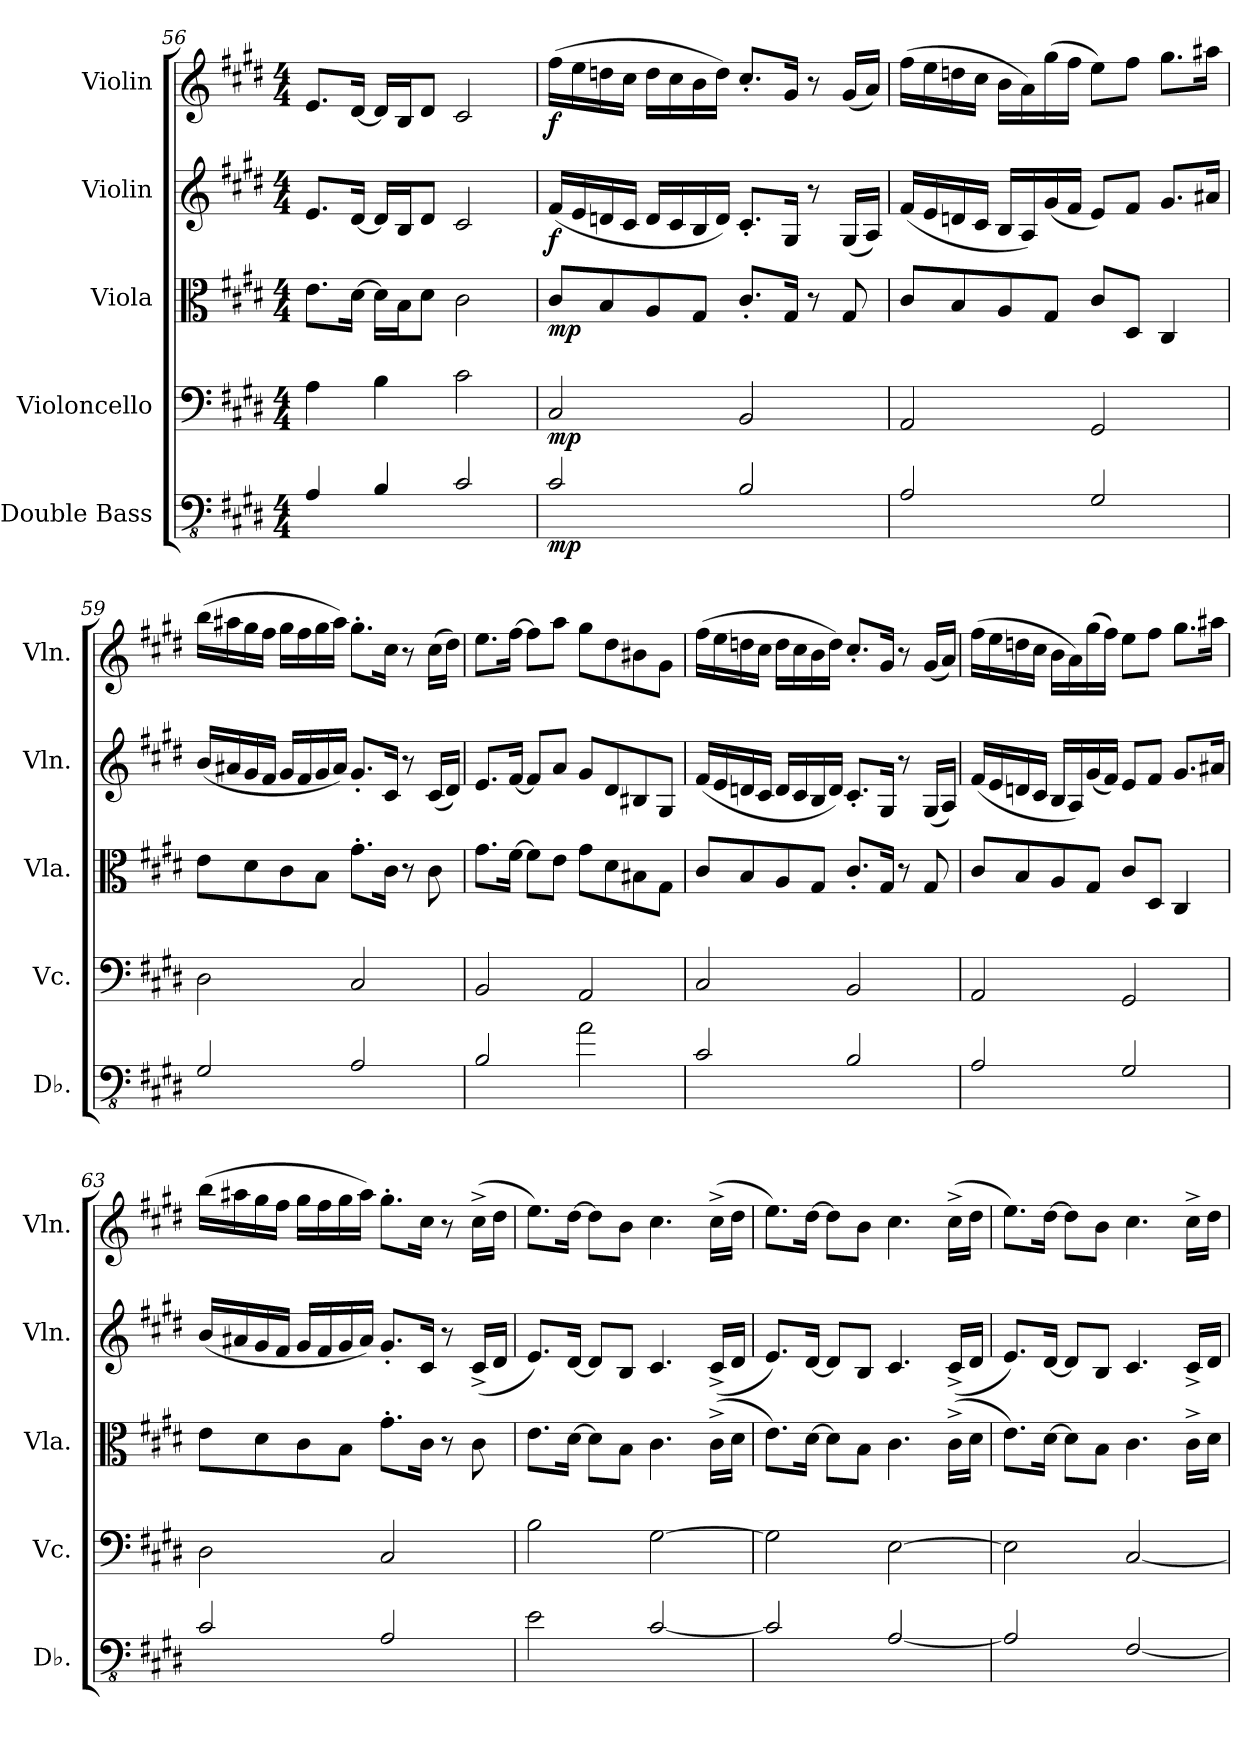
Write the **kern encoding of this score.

**kern	**dynam	**kern	**dynam	**kern	**dynam	**kern	**dynam	**kern	**dynam
*part5	*part5	*part4	*part4	*part3	*part3	*part2	*part2	*part1	*part1
*staff5	*staff5	*staff4	*staff4	*staff3	*staff3	*staff2	*staff2	*staff1	*staff1
*I"Double Bass	*	*I"Violoncello	*	*I"Viola	*	*I"Violin	*	*I"Violin	*
*I'Db.	*	*I'Vc.	*	*I'Vla.	*	*I'Vln.	*	*I'Vln.	*
!!LO:LB:g=z
*clefFv4	*	*clefF4	*	*clefC3	*	*clefG2	*	*clefG2	*
*ITrd7c12	*	*	*	*	*	*	*	*	*
*k[f#c#g#d#]	*	*k[f#c#g#d#]	*	*k[f#c#g#d#]	*	*k[f#c#g#d#]	*	*k[f#c#g#d#]	*
*M4/4	*	*M4/4	*	*M4/4	*	*M4/4	*	*M4/4	*
=56	=56	=56	=56	=56	=56	=56	=56	=56	=56
4AAA/	.	4A\	.	8.e\L	.	8.e/L	.	8.e/L	.
.	.	.	.	[16d#\Jk	.	[16d#/Jk	.	[16d#/Jk	.
4BBB/	.	4B\	.	16d#\LL]	.	16d#/LL]	.	16d#/LL]	.
.	.	.	.	16B\J	.	16B/J	.	16B/J	.
.	.	.	.	8d#\J	.	8d#/J	.	8d#/J	.
2CC#/	.	2c#\	.	2c#\	.	2c#/	.	2c#/	.
=57	=57	=57	=57	=57	=57	=57	=57	=57	=57
!	!LO:DY:b	!	!LO:DY:b	!	!LO:DY:b	!	!LO:DY:b	!	!LO:DY:b
2CC#/	mp	2C#/	mp	8c#/L	mp	(16f#/LL	f	(16ff#\LL	f
.	.	.	.	.	.	16e/	.	16ee\	.
.	.	.	.	8B/	.	16dn/	.	16ddn\	.
.	.	.	.	.	.	16c#/JJ	.	16cc#\JJ	.
.	.	.	.	8A/	.	16d/LL	.	16dd\LL	.
.	.	.	.	.	.	16c#/	.	16cc#\	.
.	.	.	.	8G#/J	.	16B/	.	16b\	.
.	.	.	.	.	.	16d/JJ)	.	16dd\JJ)	.
2BBB/	.	2BB/	.	8.c#'/L	.	8.c#'/L	.	8.cc#'/L	.
.	.	.	.	16G#/Jk	.	16G#/Jk	.	16g#/Jk	.
.	.	.	.	8r	.	8r	.	8r	.
.	.	.	.	8G#/	.	(16G#/LL	.	(16g#/LL	.
.	.	.	.	.	.	16A/JJ)	.	16a/JJ)	.
=58	=58	=58	=58	=58	=58	=58	=58	=58	=58
2AAA/	.	2AA/	.	8c#/L	.	(16f#/LL	.	(16ff#\LL	.
.	.	.	.	.	.	16e/	.	16ee\	.
.	.	.	.	8B/	.	16dn/	.	16ddn\	.
.	.	.	.	.	.	16c#/JJ	.	16cc#\JJ	.
.	.	.	.	8A/	.	16B/LL	.	16b\LL	.
.	.	.	.	.	.	16A/)	.	16a\)	.
.	.	.	.	8G#/J	.	(16g#/	.	(16gg#\	.
.	.	.	.	.	.	16f#/JJ	.	16ff#\JJ	.
2GGG#/	.	2GG#/	.	8c#/L	.	8e/L)	.	8ee\L)	.
.	.	.	.	8D#/J	.	8f#/J	.	8ff#\J	.
.	.	.	.	4C#/	.	8.g#/L	.	8.gg#\L	.
.	.	.	.	.	.	16a#X/Jk	.	16aa#X\Jk	.
!!LO:PB:g=z
=59	=59	=59	=59	=59	=59	=59	=59	=59	=59
2GGG#/	.	2D#\	.	8e\L	.	(16b/LL	.	(16bb\LL	.
.	.	.	.	.	.	16a#X/	.	16aa#X\	.
.	.	.	.	8d#\	.	16g#/	.	16gg#\	.
.	.	.	.	.	.	16f#/JJ	.	16ff#\JJ	.
.	.	.	.	8c#\	.	16g#/LL	.	16gg#\LL	.
.	.	.	.	.	.	16f#/	.	16ff#\	.
.	.	.	.	8B\J	.	16g#/	.	16gg#\	.
.	.	.	.	.	.	16a#/JJ)	.	16aa#\JJ)	.
2AAA/	.	2C#/	.	8.g#'\L	.	8.g#'/L	.	8.gg#'\L	.
.	.	.	.	16c#\Jk	.	16c#/Jk	.	16cc#\Jk	.
.	.	.	.	8r	.	8r	.	8r	.
.	.	.	.	8c#\	.	(16c#/LL	.	(16cc#\LL	.
.	.	.	.	.	.	16d#/JJ)	.	16dd#\JJ)	.
=60	=60	=60	=60	=60	=60	=60	=60	=60	=60
2BBB/	.	2BB/	.	8.g#\L	.	8.e/L	.	8.ee\L	.
.	.	.	.	[16f#\Jk	.	[16f#/Jk	.	[16ff#\Jk	.
.	.	.	.	8f#\L]	.	8f#/L]	.	8ff#\L]	.
.	.	.	.	8e\J	.	8a/J	.	8aa\J	.
2AA\	.	2AA/	.	8g#\L	.	8g#/L	.	8gg#\L	.
.	.	.	.	8d#\	.	8d#/	.	8dd#\	.
.	.	.	.	8B#X\	.	8B#X/	.	8b#X\	.
.	.	.	.	8G#\J	.	8G#/J	.	8g#\J	.
=61	=61	=61	=61	=61	=61	=61	=61	=61	=61
2CC#/	.	2C#/	.	8c#/L	.	(16f#/LL	.	(16ff#\LL	.
.	.	.	.	.	.	16e/	.	16ee\	.
.	.	.	.	8B/	.	16dn/	.	16ddn\	.
.	.	.	.	.	.	16c#/JJ	.	16cc#\JJ	.
.	.	.	.	8A/	.	16d/LL	.	16dd\LL	.
.	.	.	.	.	.	16c#/	.	16cc#\	.
.	.	.	.	8G#/J	.	16B/	.	16b\	.
.	.	.	.	.	.	16d/JJ)	.	16dd\JJ)	.
2BBB/	.	2BB/	.	8.c#'/L	.	8.c#'/L	.	8.cc#'/L	.
.	.	.	.	16G#/Jk	.	16G#/Jk	.	16g#/Jk	.
.	.	.	.	8r	.	8r	.	8r	.
.	.	.	.	8G#/	.	(16G#/LL	.	(16g#/LL	.
.	.	.	.	.	.	16A/JJ)	.	16a/JJ)	.
!!LO:LB:g=z
=62	=62	=62	=62	=62	=62	=62	=62	=62	=62
2AAA/	.	2AA/	.	8c#/L	.	(16f#/LL	.	(16ff#\LL	.
.	.	.	.	.	.	16e/	.	16ee\	.
.	.	.	.	8B/	.	16dn/	.	16ddn\	.
.	.	.	.	.	.	16c#/JJ	.	16cc#\JJ	.
.	.	.	.	8A/	.	16B/LL	.	16b\LL	.
.	.	.	.	.	.	16A/)	.	16a\)	.
.	.	.	.	8G#/J	.	(16g#/	.	(16gg#\	.
.	.	.	.	.	.	16f#/JJ)	.	16ff#\JJ)	.
2GGG#/	.	2GG#/	.	8c#/L	.	8e/L	.	8ee\L	.
.	.	.	.	8D#/J	.	8f#/J	.	8ff#\J	.
.	.	.	.	4C#/	.	8.g#/L	.	8.gg#\L	.
.	.	.	.	.	.	16a#X/Jk	.	16aa#X\Jk	.
=63	=63	=63	=63	=63	=63	=63	=63	=63	=63
2CC#/	.	2D#\	.	8e\L	.	(16b/LL	.	(16bb\LL	.
.	.	.	.	.	.	16a#X/	.	16aa#X\	.
.	.	.	.	8d#\	.	16g#/	.	16gg#\	.
.	.	.	.	.	.	16f#/JJ	.	16ff#\JJ	.
.	.	.	.	8c#\	.	16g#/LL	.	16gg#\LL	.
.	.	.	.	.	.	16f#/	.	16ff#\	.
.	.	.	.	8B\J	.	16g#/	.	16gg#\	.
.	.	.	.	.	.	16a#/JJ)	.	16aa#\JJ)	.
2AAA/	.	2C#/	.	8.g#'\L	.	8.g#'/L	.	8.gg#'\L	.
.	.	.	.	16c#\Jk	.	16c#/Jk	.	16cc#\Jk	.
.	.	.	.	8r	.	8r	.	8r	.
.	.	.	.	8c#\	.	(16c#^/LL	.	(16cc#^\LL	.
.	.	.	.	.	.	16d#/JJ	.	16dd#\JJ	.
=64	=64	=64	=64	=64	=64	=64	=64	=64	=64
2EE\	.	2B\	.	8.e\L	.	8.e/L)	.	8.ee\L)	.
.	.	.	.	[16d#\Jk	.	[16d#/Jk	.	[16dd#\Jk	.
.	.	.	.	8d#\L]	.	8d#/L]	.	8dd#\L]	.
.	.	.	.	8B\J	.	8B/J	.	8b\J	.
[2CC#/	.	[2G#\	.	4.c#\	.	4.c#/	.	4.cc#\	.
.	.	.	.	(16c#^\LL	.	(16c#^/LL	.	(16cc#^\LL	.
.	.	.	.	16d#\JJ	.	16d#/JJ	.	16dd#\JJ	.
!!LO:PB:g=z
=65	=65	=65	=65	=65	=65	=65	=65	=65	=65
2CC#/]	.	2G#\]	.	8.e\L)	.	8.e/L)	.	8.ee\L)	.
.	.	.	.	[16d#\Jk	.	[16d#/Jk	.	[16dd#\Jk	.
.	.	.	.	8d#\L]	.	8d#/L]	.	8dd#\L]	.
.	.	.	.	8B\J	.	8B/J	.	8b\J	.
[2AAA/	.	[2E\	.	4.c#\	.	4.c#/	.	4.cc#\	.
.	.	.	.	(16c#^\LL	.	(16c#^/LL	.	(16cc#^\LL	.
.	.	.	.	16d#\JJ	.	16d#/JJ	.	16dd#\JJ	.
=66	=66	=66	=66	=66	=66	=66	=66	=66	=66
2AAA/]	.	2E\]	.	8.e\L)	.	8.e/L)	.	8.ee\L)	.
.	.	.	.	[16d#\Jk	.	[16d#/Jk	.	[16dd#\Jk	.
.	.	.	.	8d#\L]	.	8d#/L]	.	8dd#\L]	.
.	.	.	.	8B\J	.	8B/J	.	8b\J	.
[2FFF#/	.	[2C#/	.	4.c#\	.	4.c#/	.	4.cc#\	.
.	.	.	.	16c#^\LL	.	16c#^/LL	.	16cc#^\LL	.
.	.	.	.	16d#\JJ	.	16d#/JJ	.	16dd#\JJ	.
=	=	=	=	=	=	=	=	=	=
*-	*-	*-	*-	*-	*-	*-	*-	*-	*-
